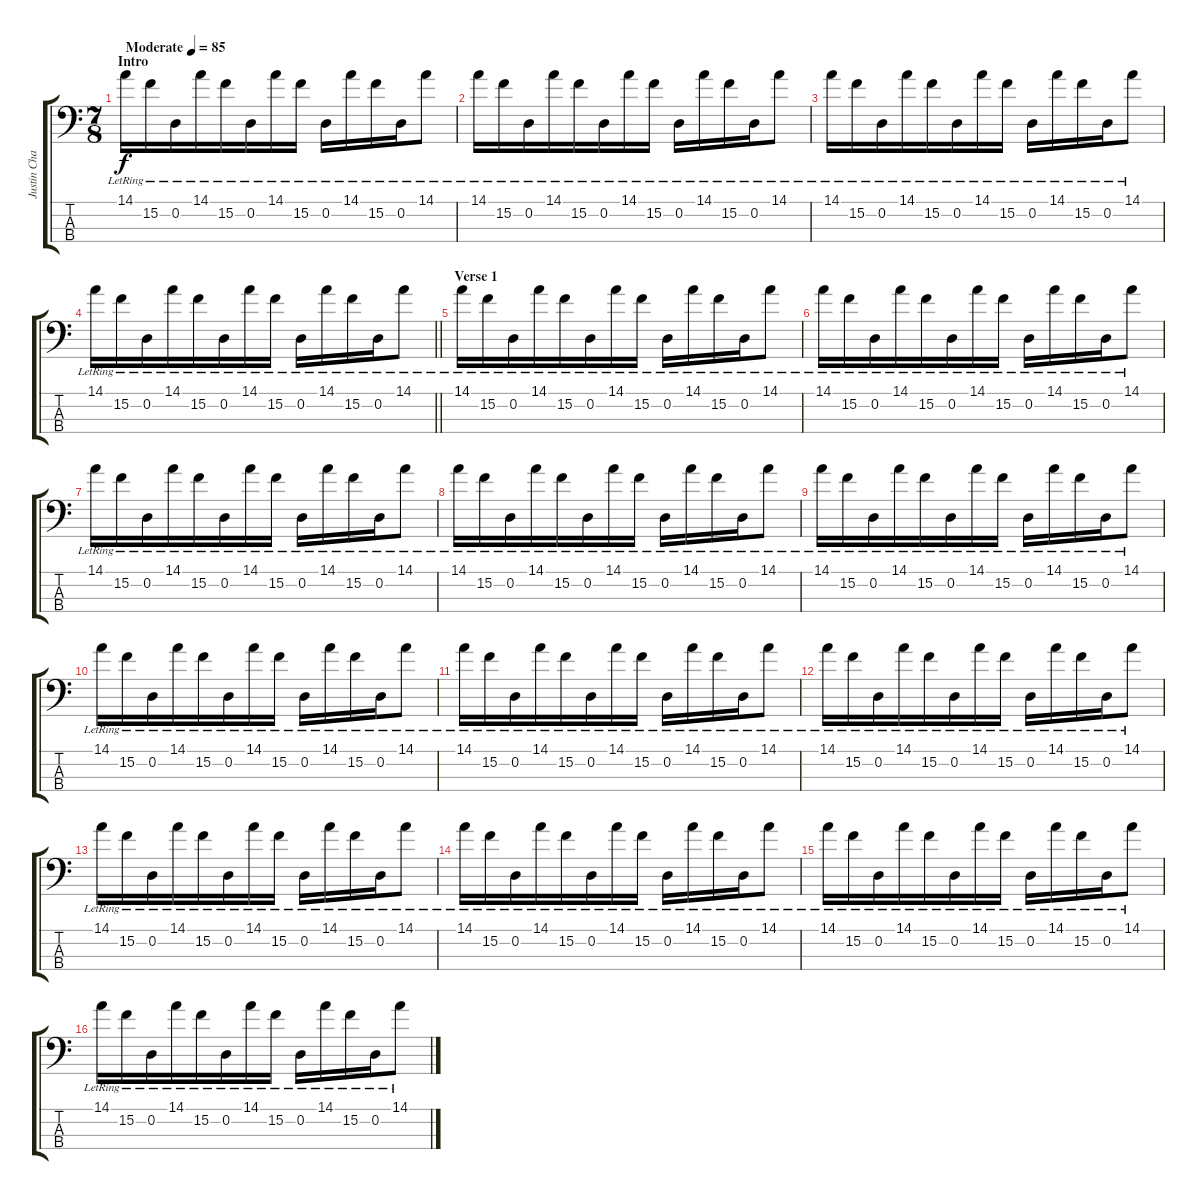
\track ("Justin Chancellor" "Justin Cha") {instrument electricbassfinger}
\staff {score tabs}
\tuning (G2 D2 A1 D1) {hide}
\ts (7 8)
\section ("" "Intro")
\tempo (85 "Moderate")
\clef f4
\ks c
14.1{lr}.16{dy f instrument electricbassfinger} 15.2{lr}.16 0.2{lr}.16 14.1{lr}.16 15.2{lr}.16 0.2{lr}.16 14.1{lr}.16 15.2{lr}.16 0.2{lr}.16 14.1{lr}.16 15.2{lr}.16 0.2{lr}.16 14.1{lr}.8 |
14.1{lr}.16 15.2{lr}.16 0.2{lr}.16 14.1{lr}.16 15.2{lr}.16 0.2{lr}.16 14.1{lr}.16 15.2{lr}.16 0.2{lr}.16 14.1{lr}.16 15.2{lr}.16 0.2{lr}.16 14.1{lr}.8 |
14.1{lr}.16 15.2{lr}.16 0.2{lr}.16 14.1{lr}.16 15.2{lr}.16 0.2{lr}.16 14.1{lr}.16 15.2{lr}.16 0.2{lr}.16 14.1{lr}.16 15.2{lr}.16 0.2{lr}.16 14.1{lr}.8 |
\barLineRight lightlight
14.1{lr}.16 15.2{lr}.16 0.2{lr}.16 14.1{lr}.16 15.2{lr}.16 0.2{lr}.16 14.1{lr}.16 15.2{lr}.16 0.2{lr}.16 14.1{lr}.16 15.2{lr}.16 0.2{lr}.16 14.1{lr}.8 |
\section ("" "Verse 1")
14.1{lr}.16 15.2{lr}.16 0.2{lr}.16 14.1{lr}.16 15.2{lr}.16 0.2{lr}.16 14.1{lr}.16 15.2{lr}.16 0.2{lr}.16 14.1{lr}.16 15.2{lr}.16 0.2{lr}.16 14.1{lr}.8 |
14.1{lr}.16 15.2{lr}.16 0.2{lr}.16 14.1{lr}.16 15.2{lr}.16 0.2{lr}.16 14.1{lr}.16 15.2{lr}.16 0.2{lr}.16 14.1{lr}.16 15.2{lr}.16 0.2{lr}.16 14.1{lr}.8 |
14.1{lr}.16 15.2{lr}.16 0.2{lr}.16 14.1{lr}.16 15.2{lr}.16 0.2{lr}.16 14.1{lr}.16 15.2{lr}.16 0.2{lr}.16 14.1{lr}.16 15.2{lr}.16 0.2{lr}.16 14.1{lr}.8 |
14.1{lr}.16 15.2{lr}.16 0.2{lr}.16 14.1{lr}.16 15.2{lr}.16 0.2{lr}.16 14.1{lr}.16 15.2{lr}.16 0.2{lr}.16 14.1{lr}.16 15.2{lr}.16 0.2{lr}.16 14.1{lr}.8 |
14.1{lr}.16 15.2{lr}.16 0.2{lr}.16 14.1{lr}.16 15.2{lr}.16 0.2{lr}.16 14.1{lr}.16 15.2{lr}.16 0.2{lr}.16 14.1{lr}.16 15.2{lr}.16 0.2{lr}.16 14.1{lr}.8 |
14.1{lr}.16 15.2{lr}.16 0.2{lr}.16 14.1{lr}.16 15.2{lr}.16 0.2{lr}.16 14.1{lr}.16 15.2{lr}.16 0.2{lr}.16 14.1{lr}.16 15.2{lr}.16 0.2{lr}.16 14.1{lr}.8 |
14.1{lr}.16 15.2{lr}.16 0.2{lr}.16 14.1{lr}.16 15.2{lr}.16 0.2{lr}.16 14.1{lr}.16 15.2{lr}.16 0.2{lr}.16 14.1{lr}.16 15.2{lr}.16 0.2{lr}.16 14.1{lr}.8 |
14.1{lr}.16 15.2{lr}.16 0.2{lr}.16 14.1{lr}.16 15.2{lr}.16 0.2{lr}.16 14.1{lr}.16 15.2{lr}.16 0.2{lr}.16 14.1{lr}.16 15.2{lr}.16 0.2{lr}.16 14.1{lr}.8 |
14.1{lr}.16 15.2{lr}.16 0.2{lr}.16 14.1{lr}.16 15.2{lr}.16 0.2{lr}.16 14.1{lr}.16 15.2{lr}.16 0.2{lr}.16 14.1{lr}.16 15.2{lr}.16 0.2{lr}.16 14.1{lr}.8 |
14.1{lr}.16 15.2{lr}.16 0.2{lr}.16 14.1{lr}.16 15.2{lr}.16 0.2{lr}.16 14.1{lr}.16 15.2{lr}.16 0.2{lr}.16 14.1{lr}.16 15.2{lr}.16 0.2{lr}.16 14.1{lr}.8 |
14.1{lr}.16 15.2{lr}.16 0.2{lr}.16 14.1{lr}.16 15.2{lr}.16 0.2{lr}.16 14.1{lr}.16 15.2{lr}.16 0.2{lr}.16 14.1{lr}.16 15.2{lr}.16 0.2{lr}.16 14.1{lr}.8 |
14.1{lr}.16 15.2{lr}.16 0.2{lr}.16 14.1{lr}.16 15.2{lr}.16 0.2{lr}.16 14.1{lr}.16 15.2{lr}.16 0.2{lr}.16 14.1{lr}.16 15.2{lr}.16 0.2{lr}.16 14.1{lr}.8
